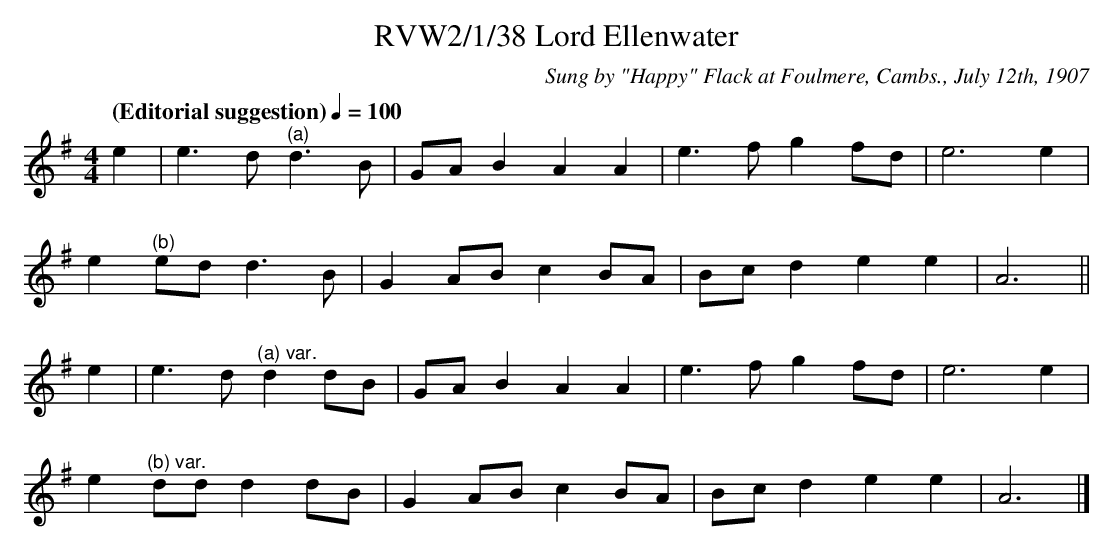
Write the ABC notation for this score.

X:1
T:RVW2/1/38 Lord Ellenwater
C:Sung by "Happy" Flack at Foulmere, Cambs., July 12th, 1907
L:1/8
Q:"(Editorial suggestion)" 1/4=100
M:4/4
K:Ador
e2 | e3 d "^(a)"d3 B | GA B2 A2 A2 | e3 f g2 fd | e6 e2 |
e2 "^(b)"ed d3 B | G2 AB c2 BA | Bc d2 e2 e2 | A6 ||
e2 | e3 d "^(a) var."d2 dB | GA B2 A2 A2 |e3 f g2 fd | e6 e2 |
e2 "^(b) var."dd d2 dB | G2 AB c2 BA | Bc d2 e2 e2 | A6 |]
